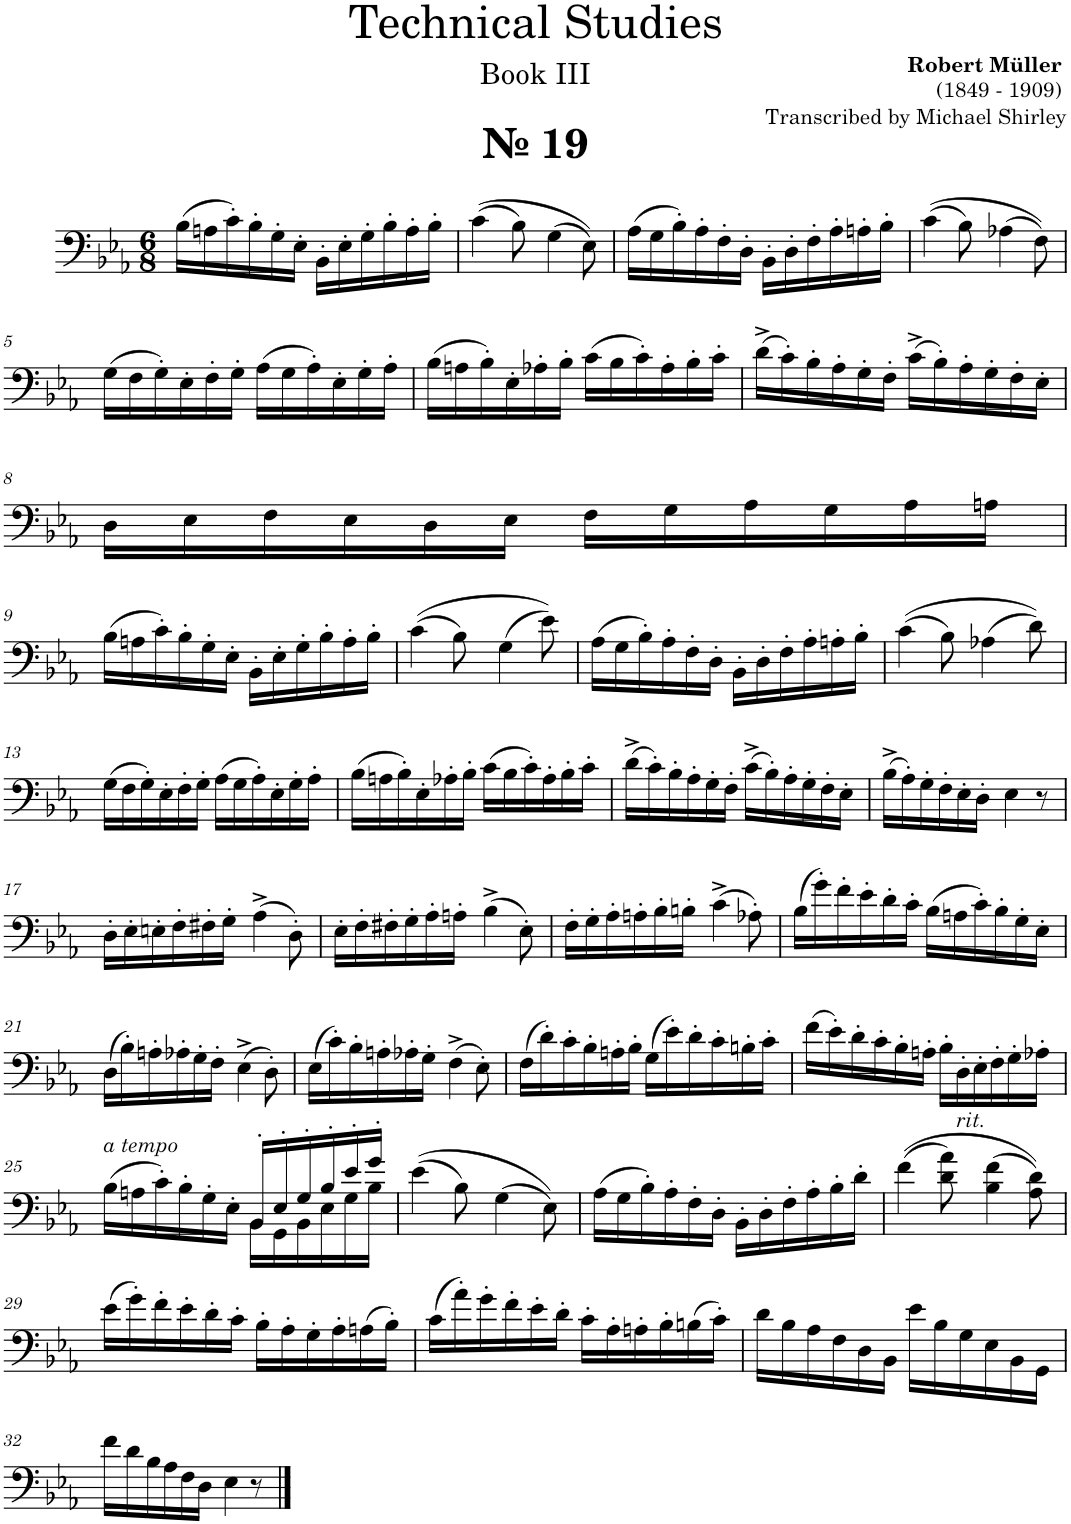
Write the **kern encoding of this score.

**kern
*part1
*staff1
*I"Trombone
*I'Tbn.
*clefF4
*k[b-e-a-]
*M6/8
=1
!LO:TX:a:B:t=№ 19
(16B-\LL
16An\
16c'\)
16B-'\
16G'\
16E-'\JJ
16BB-'\LL
16E-'\
16G'\
16B-'\
16A'\
16B-'\JJ
=2
((4c\
8B-\)
(4G\
8E-\))
=3
(16A-\LL
16G\
16B-'\)
16A-'\
16F'\
16D'\JJ
16BB-'\LL
16D'\
16F'\
16A-'\
16An'\
16B-'\JJ
=4
((4c\
8B-\)
(4A-X\
8F\))
!!LO:LB:g=z
=5
(16G\LL
16F\
16G'\)
16E-'\
16F'\
16G'\JJ
(16A-\LL
16G\
16A-'\)
16E-'\
16G'\
16A-'\JJ
=6
(16B-\LL
16An\
16B-'\)
16E-'\
16A-X'\
16B-'\JJ
(16c\LL
16B-\
16c'\)
16A-'\
16B-'\
16c'\JJ
=7
(16d^\LL
16c'\)
16B-'\
16A-'\
16G'\
16F'\JJ
(16c^\LL
16B-'\)
16A-'\
16G'\
16F'\
16E-'\JJ
!!LO:LB:g=z
=8
16D\LL
16E-\
16F\
16E-\
16D\
16E-\JJ
16F\LL
16G\
16A-\
16G\
16A-\
16An\JJ
!!LO:LB:g=z
=9
(16B-\LL
16An\
16c'\)
16B-'\
16G'\
16E-'\JJ
16BB-'\LL
16E-'\
16G'\
16B-'\
16A'\
16B-'\JJ
=10
((4c\
8B-\)
(4G\
8e-\))
=11
(16A-\LL
16G\
16B-'\)
16A-'\
16F'\
16D'\JJ
16BB-'\LL
16D'\
16F'\
16A-'\
16An'\
16B-'\JJ
=12
((4c\
8B-\)
(4A-X\
8d\))
!!LO:LB:g=z
=13
(16G\LL
16F\
16G'\)
16E-'\
16F'\
16G'\JJ
(16A-\LL
16G\
16A-'\)
16E-'\
16G'\
16A-'\JJ
=14
(16B-\LL
16An\
16B-'\)
16E-'\
16A-X'\
16B-'\JJ
(16c\LL
16B-\
16c'\)
16A-'\
16B-'\
16c'\JJ
=15
(16d^\LL
16c'\)
16B-'\
16A-'\
16G'\
16F'\JJ
(16c^\LL
16B-'\)
16A-'\
16G'\
16F'\
16E-'\JJ
=16
(16B-^\LL
16A-'\)
16G'\
16F'\
16E-'\
16D'\JJ
4E-\
8r
!!LO:LB:g=z
=17
16D'\LL
16E-'\
16En'\
16F'\
16F#X'\
16G'\JJ
(4A-^\
8D'\)
=18
16E-'\LL
16F'\
16F#X'\
16G'\
16A-'\
16An'\JJ
(4B-^\
8E-'\)
=19
16F'\LL
16G'\
16A-'\
16An'\
16B-'\
16Bn'\JJ
(4c^\
8A-X'\)
=20
(16B-\LL
16g'\)
16f'\
16e-'\
16d'\
16c'\JJ
(16B-\LL
16An\
16c'\)
16B-'\
16G'\
16E-'\JJ
!!LO:LB:g=z
=21
(16D\LL
16B-'\)
16An'\
16A-X'\
16G'\
16F'\JJ
(4E-^\
8D'\)
=22
(16E-\LL
16c'\)
16B-'\
16An'\
16A-X'\
16G'\JJ
(4F^\
8E-'\)
=23
(16F\LL
16d'\)
16c'\
16B-'\
16An'\
16B-'\JJ
(16G\LL
16e-'\)
16d'\
16c'\
16Bn'\
16c'\JJ
=24
(16f\LL
16e-'\)
16d'\
16c'\
16B-'\
16An'\JJ
16B-'\LL
!LO:TX:b:i:t=rit.
16D'\
16E-'\
16F'\
16G'\
16A-X'\JJ
!!LO:LB:g=z
=25
*^
!LO:TX:a:i:t=a tempo	!
(16B-\LL	4.ryy
16An\	.
16c'\)	.
16B-'\	.
16G'\	.
16E-'\JJ	.
16BB-'/LL	16BB-\LL
16E-'/	16GG\
16G'/	16BB-\
16B-'/	16E-\
16e-'/	16G\
16g'/JJ	16B-\JJ
*v	*v
=26
((4e-\
8B-\)
(4G\
8E-\))
=27
(16A-\LL
16G\
16B-'\)
16A-'\
16F'\
16D'\JJ
16BB-'\LL
16D'\
16F'\
16A-'\
16B-'\
16d'\JJ
=28
((4f\
8d\ 8a-\)
(4B-\ 4f\
8A-\ 8d\))
!!LO:LB:g=z
=29
(16e-\LL
16g'\)
16f'\
16e-'\
16d'\
16c'\JJ
16B-'\LL
16A-'\
16G'\
16A-'\
(16An\
16B-'\JJ)
=30
(16c\LL
16a-'\)
16g'\
16f'\
16e-'\
16d'\JJ
16c'\LL
16A-'\
16An'\
16B-'\
(16Bn\
16c'\JJ)
=31
16d\LL
16B-\
16A-\
16F\
16D\
16BB-\JJ
16e-\LL
16B-\
16G\
16E-\
16BB-\
16GG\JJ
!!LO:LB:g=z
=32
16f\LL
16d\
16B-\
16A-\
16F\
16D\JJ
4E-\
8r
==
*-
